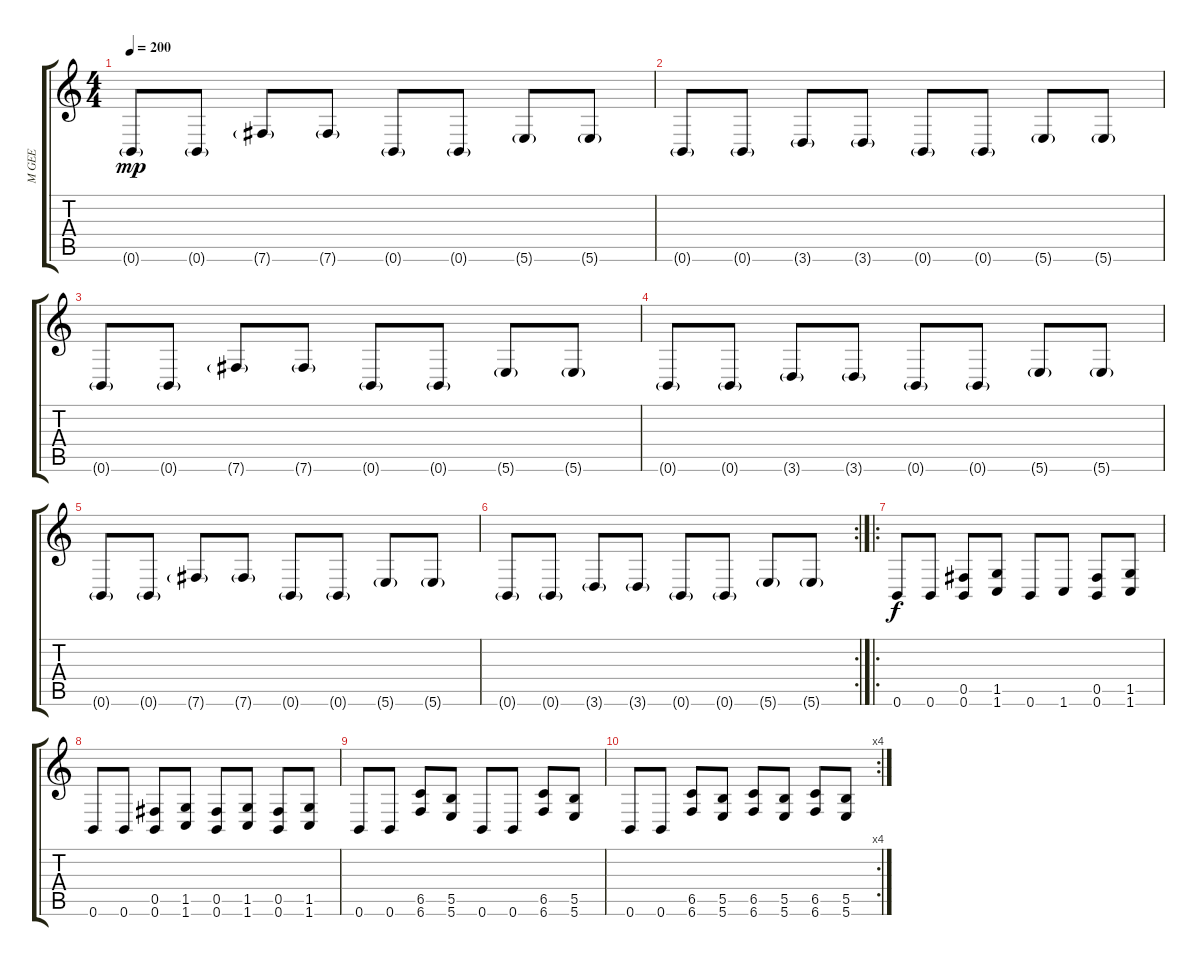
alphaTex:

\track ("M GEE" "M GEE") {instrument distortionguitar}
\staff {score tabs}
\tuning (Db4 Ab3 E3 B2 Gb2 B1) {hide}
\ts (4 4)
\tempo 200
\clef g2
\ks c
0.6{g}.8{dy mp} 0.6{g}.8 7.6{g}.8 7.6{g}.8 0.6{g}.8 0.6{g}.8 5.6{g}.8 5.6{g}.8 |
0.6{g}.8 0.6{g}.8 3.6{g}.8 3.6{g}.8 0.6{g}.8 0.6{g}.8 5.6{g}.8 5.6{g}.8 |
0.6{g}.8 0.6{g}.8 7.6{g}.8 7.6{g}.8 0.6{g}.8 0.6{g}.8 5.6{g}.8 5.6{g}.8 |
0.6{g}.8 0.6{g}.8 3.6{g}.8 3.6{g}.8 0.6{g}.8 0.6{g}.8 5.6{g}.8 5.6{g}.8 |
0.6{g}.8 0.6{g}.8 7.6{g}.8 7.6{g}.8 0.6{g}.8 0.6{g}.8 5.6{g}.8 5.6{g}.8 |
\rc 2
0.6{g}.8 0.6{g}.8 3.6{g}.8 3.6{g}.8 0.6{g}.8 0.6{g}.8 5.6{g}.8 5.6{g}.8 |
\ro
0.6.8{dy f} 0.6.8 (0.5 0.6).8 (1.5 1.6).8 0.6.8 1.6.8 (0.5 0.6).8 (1.5 1.6).8 |
0.6.8 0.6.8 (0.5 0.6).8 (1.5 1.6).8 (0.5 0.6).8 (1.5 1.6).8 (0.5 0.6).8 (1.5 1.6).8 |
0.6.8 0.6.8 (6.5 6.6).8 (5.5 5.6).8 0.6.8 0.6.8 (6.5 6.6).8 (5.5 5.6).8 |
\rc 4
0.6.8 0.6.8 (6.5 6.6).8 (5.5 5.6).8 (6.5 6.6).8 (5.5 5.6).8 (6.5 6.6).8 (5.5 5.6).8
